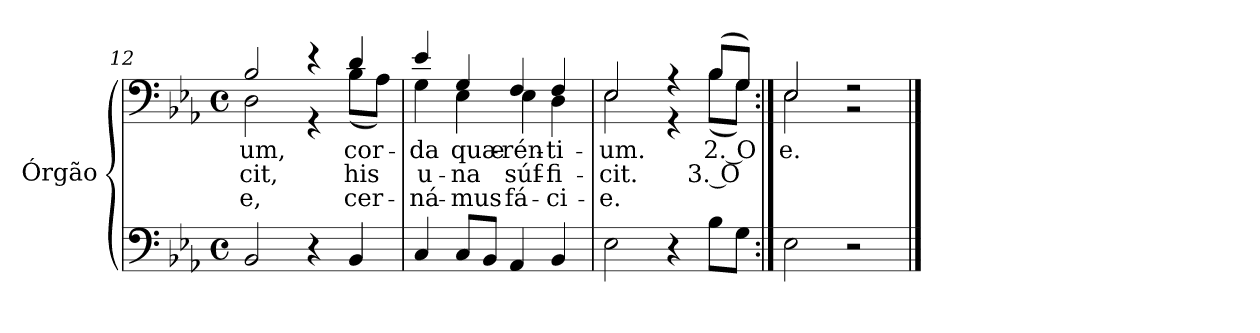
**kern	**kern	**text	**text	**text
*part1	*part1	*part1	*part1	*part1
*staff2	*staff1	*staff1	*staff1	*staff1
*I"Órgão	*	*	*	*
*I'Órg.	*	*	*	*
*clefF4	*clefF4	*	*	*
*k[b-e-a-]	*k[b-e-a-]	*	*	*
*E-:	*E-:	*	*	*
*M4/4	*M4/4	*	*	*
*met(c)	*met(c)	*	*	*
=12	=12	=12	=12	=12
!	!	!LO:LY:b:color=#000000	!LO:LY:b:color=#000000	!LO:LY:b:color=#000000
*	*^	*	*	*
2BB-i/	2B-i/	2Di\	-um,	-cit,	-e,
4r	4r	4r	.	.	.
!	!	!	!LO:LY:b:color=#000000	!LO:LY:b:color=#000000	!LO:LY:b:color=#000000
4BB-i/	4di/	(8B-i\L	cor-	his	cer-
.	.	8A-i\J)	.	.	.
!!LO:LB:g=z	!!
=13	=13	=13	=13	=13	=13
!	!	!	!LO:LY:b:color=#000000	!LO:LY:b:color=#000000	!LO:LY:b:color=#000000
4Ci/	4e-i/	4Gi\	-da	u-	-ná-
!	!	!	!LO:LY:b:color=#000000	!LO:LY:b:color=#000000	!LO:LY:b:color=#000000
8Ci/L	4Gi/	4E-i\	quæ-	-na	-mus
8BB-i/J	.	.	.	.	.
!	!	!	!LO:LY:b:color=#000000	!LO:LY:b:color=#000000	!LO:LY:b:color=#000000
4AA-i/	4Fi/	4E-i\	-rén-	súf-	fá-
!	!	!	!LO:LY:b:color=#000000	!LO:LY:b:color=#000000	!LO:LY:b:color=#000000
4BB-i/	4Fi/	4Di\	-ti-	-fi-	-ci-
=14	=14	=14	=14	=14	=14
!	!	!	!LO:LY:b:color=#000000	!LO:LY:b:color=#000000	!LO:LY:b:color=#000000
2E-i\	2E-i/	2E-i\	-um.	-cit.	-e.
4r	4r	4r	.	.	.
!	!	!	!LO:LY:b:color=#000000	!LO:LY:b:color=#000000	!
8B-i\L	(8B-i/L	(8B-i\L	2. O	3. O	.
8Gi\J	8Gi/J)	8Gi\J)	.	.	.
=15:|!	=15:|!	=15:|!	=15:|!	=15:|!	=15:|!
!	!	!	!LO:LY:b:color=#000000	!	!
2E-i\	2E-i/	2E-i\	e.	.	.
2r	2r	2r	.	.	.
*	*v	*v	*	*	*
==	==	==	==	==
*-	*-	*-	*-	*-
